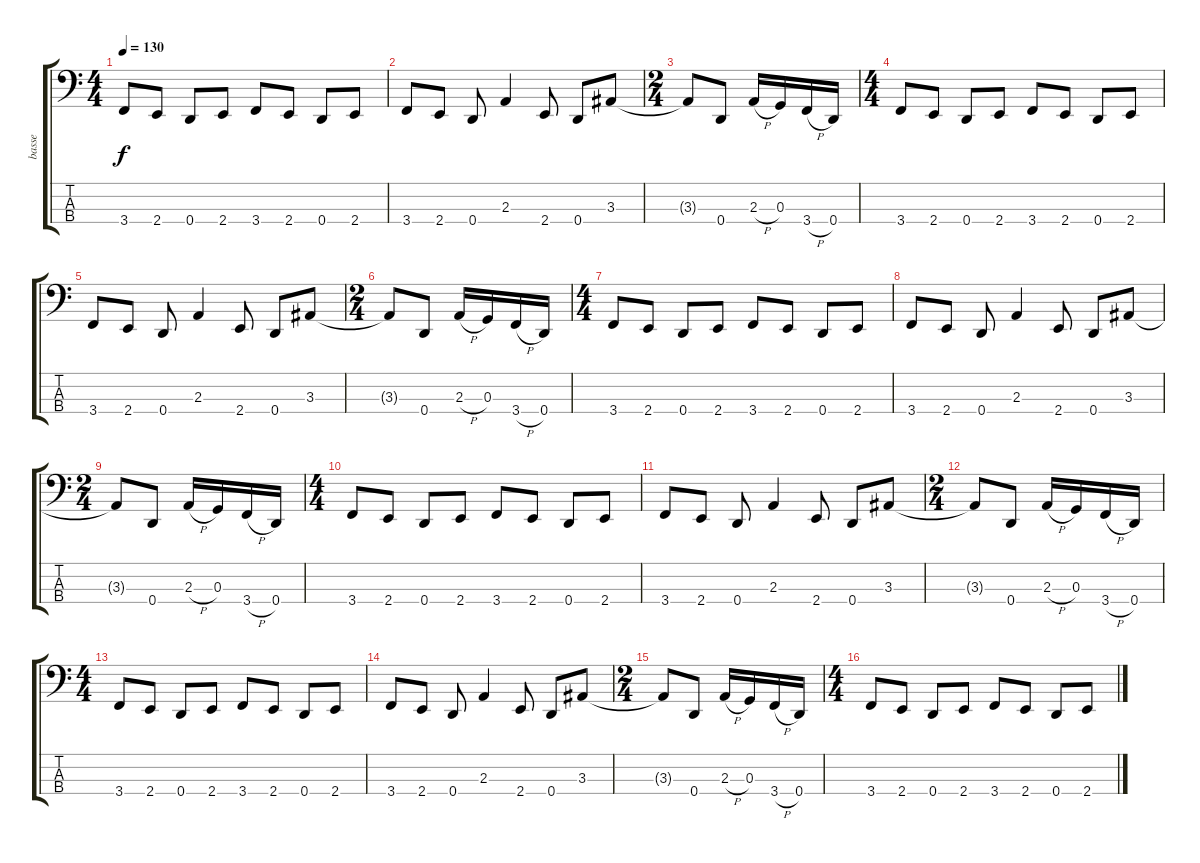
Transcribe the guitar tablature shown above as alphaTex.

\track ("basse" "basse") {instrument electricbasspick}
\staff {score tabs}
\tuning (F2 C2 G1 D1) {hide}
\ts (4 4)
\tempo 130
\clef f4
\ks c
3.4.8{dy f instrument electricbasspick} 2.4.8 0.4.8 2.4.8 3.4.8 2.4.8 0.4.8 2.4.8 |
3.4.8 2.4.8 0.4.8 2.3.4 2.4.8 0.4.8 3.3.8 |
\ts (2 4)
3.3{t}.8 0.4.8 2.3{h}.16 0.3.16 3.4{h}.16 0.4.16 |
\ts (4 4)
3.4.8 2.4.8 0.4.8 2.4.8 3.4.8 2.4.8 0.4.8 2.4.8 |
3.4.8 2.4.8 0.4.8 2.3.4 2.4.8 0.4.8 3.3.8 |
\ts (2 4)
3.3{t}.8 0.4.8 2.3{h}.16 0.3.16 3.4{h}.16 0.4.16 |
\ts (4 4)
3.4.8 2.4.8 0.4.8 2.4.8 3.4.8 2.4.8 0.4.8 2.4.8 |
3.4.8 2.4.8 0.4.8 2.3.4 2.4.8 0.4.8 3.3.8 |
\ts (2 4)
3.3{t}.8 0.4.8 2.3{h}.16 0.3.16 3.4{h}.16 0.4.16 |
\ts (4 4)
3.4.8 2.4.8 0.4.8 2.4.8 3.4.8 2.4.8 0.4.8 2.4.8 |
3.4.8 2.4.8 0.4.8 2.3.4 2.4.8 0.4.8 3.3.8 |
\ts (2 4)
3.3{t}.8 0.4.8 2.3{h}.16 0.3.16 3.4{h}.16 0.4.16 |
\ts (4 4)
3.4.8 2.4.8 0.4.8 2.4.8 3.4.8 2.4.8 0.4.8 2.4.8 |
3.4.8 2.4.8 0.4.8 2.3.4 2.4.8 0.4.8 3.3.8 |
\ts (2 4)
3.3{t}.8 0.4.8 2.3{h}.16 0.3.16 3.4{h}.16 0.4.16 |
\ts (4 4)
3.4.8 2.4.8 0.4.8 2.4.8 3.4.8 2.4.8 0.4.8 2.4.8
